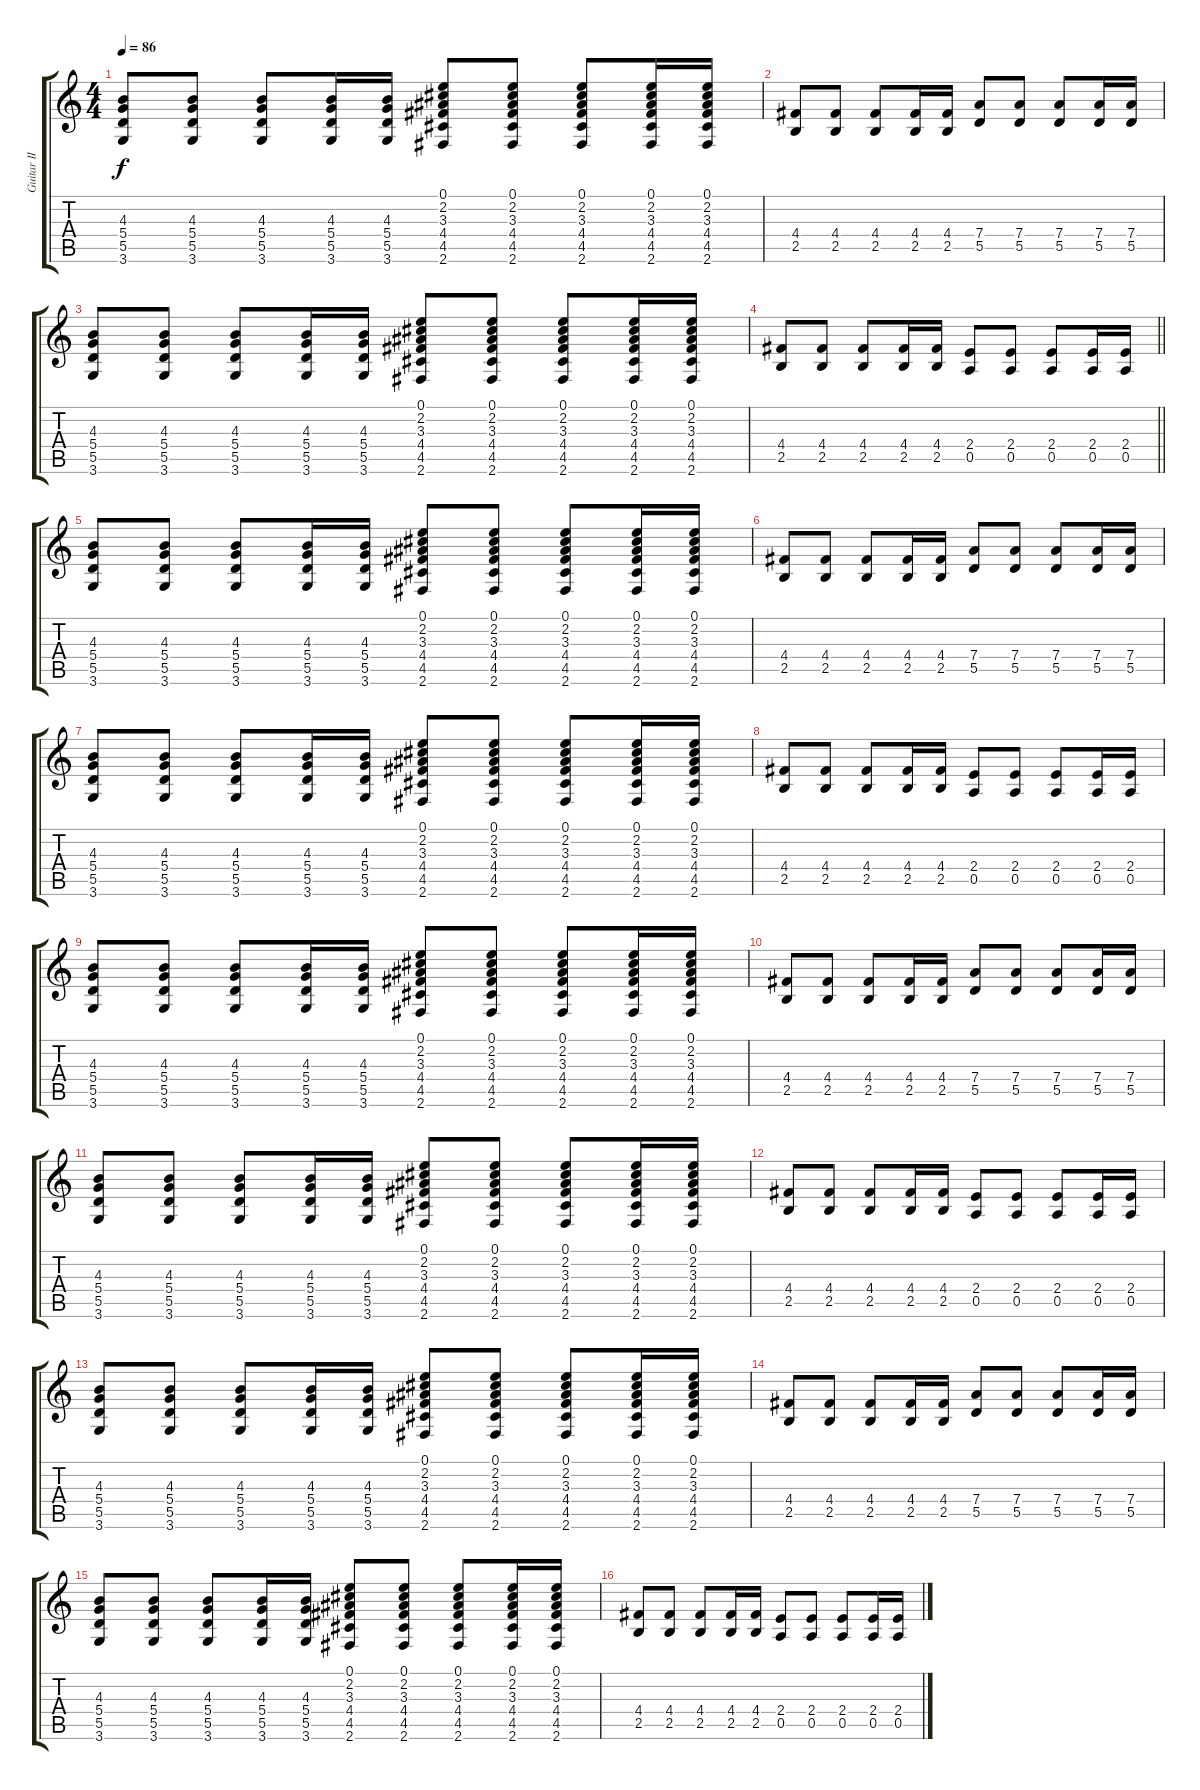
\track ("Guitar II - Gotou" "Guitar II ") {instrument electricguitarjazz}
\staff {score tabs}
\tuning (E4 B3 G3 D3 A2 E2) {hide}
\ts (4 4)
\tempo 86
\clef g2
\ks c
(4.3 5.4 5.5 3.6).8{dy f} (4.3 5.4 5.5 3.6).8 (4.3 5.4 5.5 3.6).8 (4.3 5.4 5.5 3.6).16 (4.3 5.4 5.5 3.6).16 (0.1 2.2 3.3 4.4 4.5 2.6).8 (0.1 2.2 3.3 4.4 4.5 2.6).8 (0.1 2.2 3.3 4.4 4.5 2.6).8 (0.1 2.2 3.3 4.4 4.5 2.6).16 (0.1 2.2 3.3 4.4 4.5 2.6).16 |
(4.4 2.5).8 (4.4 2.5).8 (4.4 2.5).8 (4.4 2.5).16 (4.4 2.5).16 (7.4 5.5).8 (7.4 5.5).8 (7.4 5.5).8 (7.4 5.5).16 (7.4 5.5).16 |
(4.3 5.4 5.5 3.6).8 (4.3 5.4 5.5 3.6).8 (4.3 5.4 5.5 3.6).8 (4.3 5.4 5.5 3.6).16 (4.3 5.4 5.5 3.6).16 (0.1 2.2 3.3 4.4 4.5 2.6).8 (0.1 2.2 3.3 4.4 4.5 2.6).8 (0.1 2.2 3.3 4.4 4.5 2.6).8 (0.1 2.2 3.3 4.4 4.5 2.6).16 (0.1 2.2 3.3 4.4 4.5 2.6).16 |
\barLineRight lightlight
(4.4 2.5).8 (4.4 2.5).8 (4.4 2.5).8 (4.4 2.5).16 (4.4 2.5).16 (2.4 0.5).8 (2.4 0.5).8 (2.4 0.5).8 (2.4 0.5).16 (2.4 0.5).16 |
(4.3 5.4 5.5 3.6).8 (4.3 5.4 5.5 3.6).8 (4.3 5.4 5.5 3.6).8 (4.3 5.4 5.5 3.6).16 (4.3 5.4 5.5 3.6).16 (0.1 2.2 3.3 4.4 4.5 2.6).8 (0.1 2.2 3.3 4.4 4.5 2.6).8 (0.1 2.2 3.3 4.4 4.5 2.6).8 (0.1 2.2 3.3 4.4 4.5 2.6).16 (0.1 2.2 3.3 4.4 4.5 2.6).16 |
(4.4 2.5).8 (4.4 2.5).8 (4.4 2.5).8 (4.4 2.5).16 (4.4 2.5).16 (7.4 5.5).8 (7.4 5.5).8 (7.4 5.5).8 (7.4 5.5).16 (7.4 5.5).16 |
(4.3 5.4 5.5 3.6).8 (4.3 5.4 5.5 3.6).8 (4.3 5.4 5.5 3.6).8 (4.3 5.4 5.5 3.6).16 (4.3 5.4 5.5 3.6).16 (0.1 2.2 3.3 4.4 4.5 2.6).8 (0.1 2.2 3.3 4.4 4.5 2.6).8 (0.1 2.2 3.3 4.4 4.5 2.6).8 (0.1 2.2 3.3 4.4 4.5 2.6).16 (0.1 2.2 3.3 4.4 4.5 2.6).16 |
(4.4 2.5).8 (4.4 2.5).8 (4.4 2.5).8 (4.4 2.5).16 (4.4 2.5).16 (2.4 0.5).8 (2.4 0.5).8 (2.4 0.5).8 (2.4 0.5).16 (2.4 0.5).16 |
(4.3 5.4 5.5 3.6).8 (4.3 5.4 5.5 3.6).8 (4.3 5.4 5.5 3.6).8 (4.3 5.4 5.5 3.6).16 (4.3 5.4 5.5 3.6).16 (0.1 2.2 3.3 4.4 4.5 2.6).8 (0.1 2.2 3.3 4.4 4.5 2.6).8 (0.1 2.2 3.3 4.4 4.5 2.6).8 (0.1 2.2 3.3 4.4 4.5 2.6).16 (0.1 2.2 3.3 4.4 4.5 2.6).16 |
(4.4 2.5).8 (4.4 2.5).8 (4.4 2.5).8 (4.4 2.5).16 (4.4 2.5).16 (7.4 5.5).8 (7.4 5.5).8 (7.4 5.5).8 (7.4 5.5).16 (7.4 5.5).16 |
(4.3 5.4 5.5 3.6).8 (4.3 5.4 5.5 3.6).8 (4.3 5.4 5.5 3.6).8 (4.3 5.4 5.5 3.6).16 (4.3 5.4 5.5 3.6).16 (0.1 2.2 3.3 4.4 4.5 2.6).8 (0.1 2.2 3.3 4.4 4.5 2.6).8 (0.1 2.2 3.3 4.4 4.5 2.6).8 (0.1 2.2 3.3 4.4 4.5 2.6).16 (0.1 2.2 3.3 4.4 4.5 2.6).16 |
(4.4 2.5).8 (4.4 2.5).8 (4.4 2.5).8 (4.4 2.5).16 (4.4 2.5).16 (2.4 0.5).8 (2.4 0.5).8 (2.4 0.5).8 (2.4 0.5).16 (2.4 0.5).16 |
(4.3 5.4 5.5 3.6).8 (4.3 5.4 5.5 3.6).8 (4.3 5.4 5.5 3.6).8 (4.3 5.4 5.5 3.6).16 (4.3 5.4 5.5 3.6).16 (0.1 2.2 3.3 4.4 4.5 2.6).8 (0.1 2.2 3.3 4.4 4.5 2.6).8 (0.1 2.2 3.3 4.4 4.5 2.6).8 (0.1 2.2 3.3 4.4 4.5 2.6).16 (0.1 2.2 3.3 4.4 4.5 2.6).16 |
(4.4 2.5).8 (4.4 2.5).8 (4.4 2.5).8 (4.4 2.5).16 (4.4 2.5).16 (7.4 5.5).8 (7.4 5.5).8 (7.4 5.5).8 (7.4 5.5).16 (7.4 5.5).16 |
(4.3 5.4 5.5 3.6).8 (4.3 5.4 5.5 3.6).8 (4.3 5.4 5.5 3.6).8 (4.3 5.4 5.5 3.6).16 (4.3 5.4 5.5 3.6).16 (0.1 2.2 3.3 4.4 4.5 2.6).8 (0.1 2.2 3.3 4.4 4.5 2.6).8 (0.1 2.2 3.3 4.4 4.5 2.6).8 (0.1 2.2 3.3 4.4 4.5 2.6).16 (0.1 2.2 3.3 4.4 4.5 2.6).16 |
(4.4 2.5).8 (4.4 2.5).8 (4.4 2.5).8 (4.4 2.5).16 (4.4 2.5).16 (2.4 0.5).8 (2.4 0.5).8 (2.4 0.5).8 (2.4 0.5).16 (2.4 0.5).16
